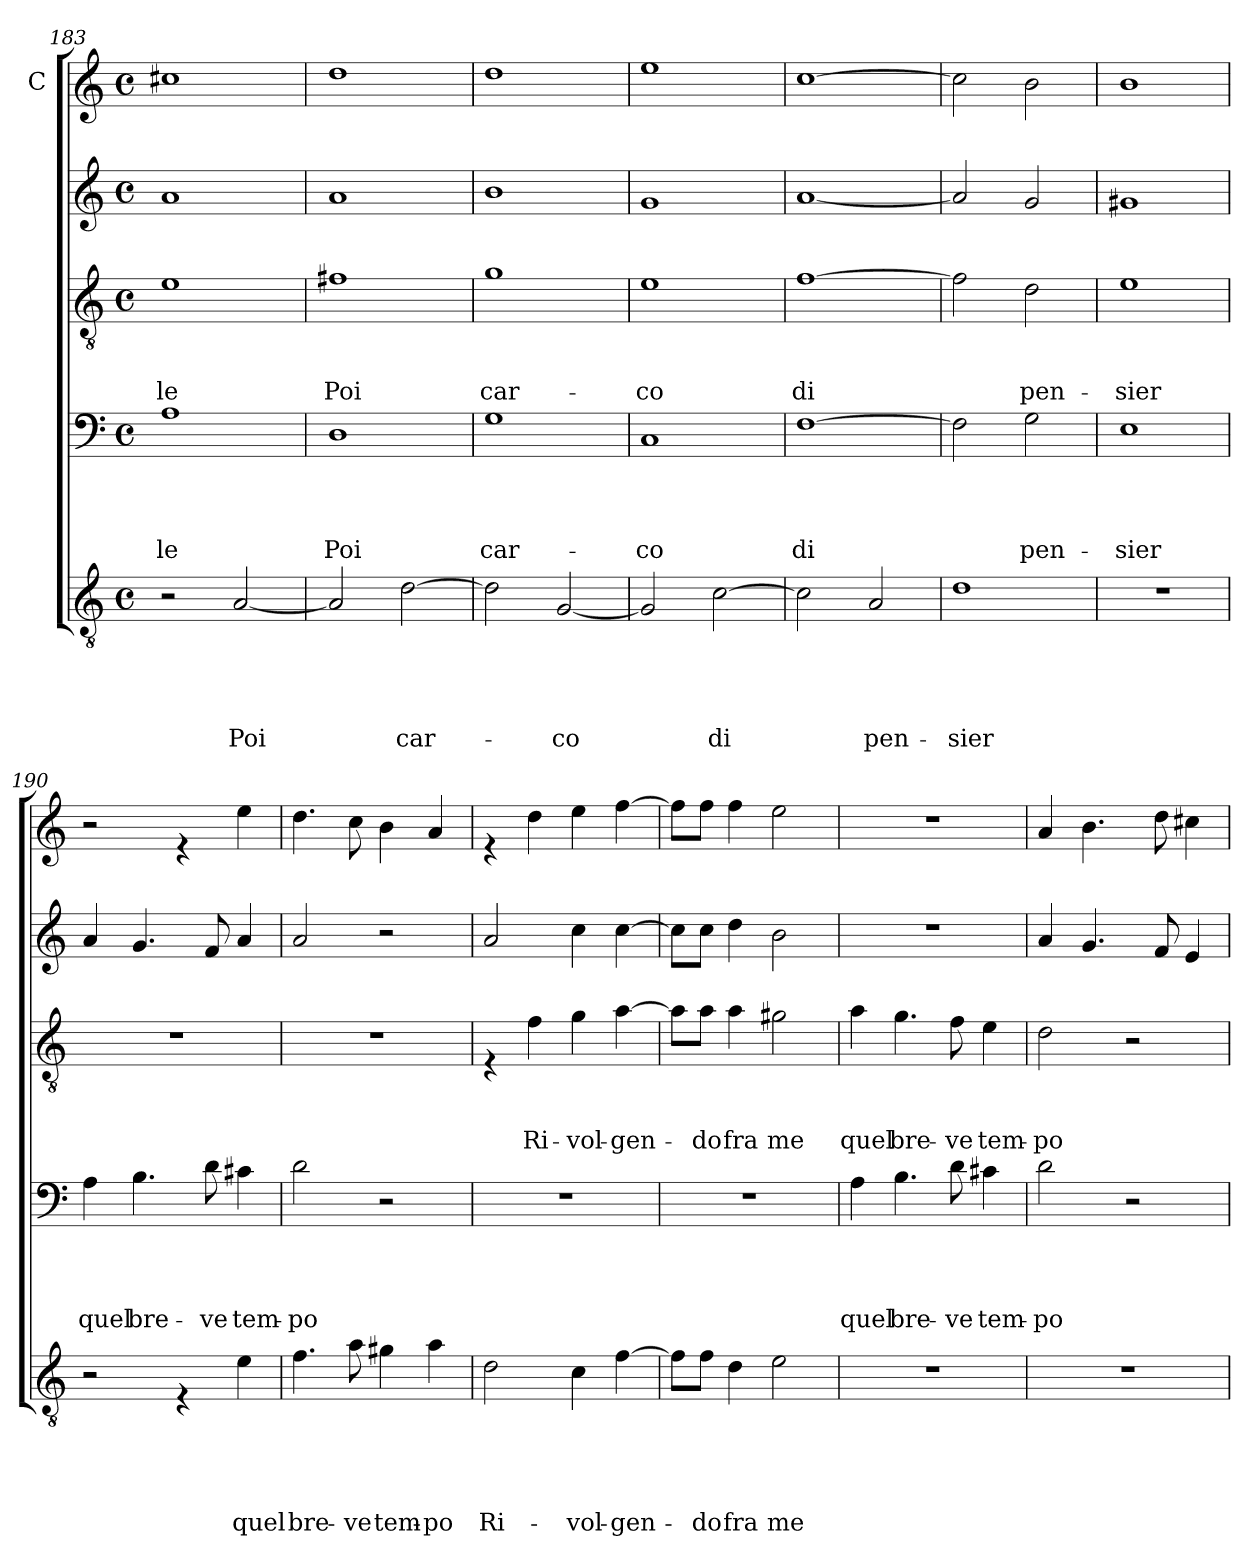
**kern	**text	**text	**text	**text	**text	**kern	**text	**text	**text	**text	**kern	**text	**text	**text	**kern	**kern
*part5	*part5	*part5	*part5	*part5	*part5	*part4	*part4	*part4	*part4	*part4	*part3	*part3	*part3	*part3	*part2	*part1
*staff5	*staff5	*staff5	*staff5	*staff5	*staff5	*staff4	*staff4	*staff4	*staff4	*staff4	*staff3	*staff3	*staff3	*staff3	*staff2	*staff1
*	*	*	*	*	*	*	*	*	*	*	*	*	*	*	*	*I"C
!!LO:LB:g=z
*clefGv2	*	*	*	*	*	*clefF4	*	*	*	*	*clefGv2	*	*	*	*clefG2	*clefG2
*k[]	*	*	*	*	*	*k[]	*	*	*	*	*k[]	*	*	*	*k[]	*k[]
*C:	*	*	*	*	*	*C:	*	*	*	*	*C:	*	*	*	*C:	*C:
*M4/4	*	*	*	*	*	*M4/4	*	*	*	*	*M4/4	*	*	*	*M4/4	*M4/4
*met(c)	*	*	*	*	*	*met(c)	*	*	*	*	*met(c)	*	*	*	*met(c)	*met(c)
=183	=183	=183	=183	=183	=183	=183	=183	=183	=183	=183	=183	=183	=183	=183	=183	=183
!	!	!	!	!	!	!	!	!	!	!LO:LY:b	!	!	!	!LO:LY:b	!	!
2r	.	.	.	.	.	1A	.	.	.	-le	1e	.	.	-le	1a	1cc#X
!	!	!	!	!	!LO:LY:b	!	!	!	!	!	!	!	!	!	!	!
[<2A/	.	.	.	.	Poi	.	.	.	.	.	.	.	.	.	.	.
=184	=184	=184	=184	=184	=184	=184	=184	=184	=184	=184	=184	=184	=184	=184	=184	=184
!	!	!	!	!	!	!	!	!	!	!LO:LY:b	!	!	!	!LO:LY:b	!	!
2A/]	.	.	.	.	.	1D	.	.	.	Poi	1f#X	.	.	Poi	1a	1dd
!	!	!	!	!	!LO:LY:b	!	!	!	!	!	!	!	!	!	!	!
[>2d\	.	.	.	.	car-	.	.	.	.	.	.	.	.	.	.	.
=185	=185	=185	=185	=185	=185	=185	=185	=185	=185	=185	=185	=185	=185	=185	=185	=185
!	!	!	!	!	!	!	!	!	!	!LO:LY:b	!	!	!	!LO:LY:b	!	!
2d\]	.	.	.	.	.	1G	.	.	.	car-	1g	.	.	car-	1b	1dd
!	!	!	!	!	!LO:LY:b	!	!	!	!	!	!	!	!	!	!	!
[<2G/	.	.	.	.	-co	.	.	.	.	.	.	.	.	.	.	.
=186	=186	=186	=186	=186	=186	=186	=186	=186	=186	=186	=186	=186	=186	=186	=186	=186
!	!	!	!	!	!	!	!	!	!	!LO:LY:b	!	!	!	!LO:LY:b	!	!
2G/]	.	.	.	.	.	1C	.	.	.	-co	1e	.	.	-co	1g	1ee
!	!	!	!	!	!LO:LY:b	!	!	!	!	!	!	!	!	!	!	!
[>2c\	.	.	.	.	di	.	.	.	.	.	.	.	.	.	.	.
=187	=187	=187	=187	=187	=187	=187	=187	=187	=187	=187	=187	=187	=187	=187	=187	=187
!	!	!	!	!	!	!	!	!	!	!LO:LY:b	!	!	!	!LO:LY:b	!	!
2c\]	.	.	.	.	.	[>1F	.	.	.	di	[>1f	.	.	di	[<1a	[>1cc
!	!	!	!	!	!LO:LY:b	!	!	!	!	!	!	!	!	!	!	!
2A/	.	.	.	.	pen-	.	.	.	.	.	.	.	.	.	.	.
=188	=188	=188	=188	=188	=188	=188	=188	=188	=188	=188	=188	=188	=188	=188	=188	=188
!	!	!	!	!	!LO:LY:b	!	!	!	!	!	!	!	!	!	!	!
1d	.	.	.	.	-sier	2F\]	.	.	.	.	2f\]	.	.	.	2a/]	2cc\]
!	!	!	!	!	!	!	!	!	!	!LO:LY:b	!	!	!	!LO:LY:b	!	!
.	.	.	.	.	.	2G\	.	.	.	pen-	2d\	.	.	pen-	2g/	2b\
=189	=189	=189	=189	=189	=189	=189	=189	=189	=189	=189	=189	=189	=189	=189	=189	=189
!	!	!	!	!	!	!	!	!	!	!LO:LY:b	!	!	!	!LO:LY:b	!	!
1r	.	.	.	.	.	1E	.	.	.	-sier	1e	.	.	-sier	1g#X	1b
!!LO:LB:g=z
=190	=190	=190	=190	=190	=190	=190	=190	=190	=190	=190	=190	=190	=190	=190	=190	=190
!	!	!	!	!	!	!	!	!	!	!LO:LY:b	!	!	!	!	!	!
2r	.	.	.	.	.	4A\	.	.	.	quel	1r	.	.	.	4a/	2r
!	!	!	!	!	!	!	!	!	!	!LO:LY:b	!	!	!	!	!	!
.	.	.	.	.	.	4.B\	.	.	.	bre-	.	.	.	.	4.g/	.
4rE	.	.	.	.	.	.	.	.	.	.	.	.	.	.	.	4re
!	!	!	!	!	!	!	!	!	!	!LO:LY:b	!	!	!	!	!	!
.	.	.	.	.	.	8d\	.	.	.	-ve	.	.	.	.	8f/	.
!	!	!	!	!	!LO:LY:b	!	!	!	!	!LO:LY:b	!	!	!	!	!	!
4e\	.	.	.	.	quel	4c#X\	.	.	.	tem-	.	.	.	.	4a/	4ee\
=191	=191	=191	=191	=191	=191	=191	=191	=191	=191	=191	=191	=191	=191	=191	=191	=191
!	!	!	!	!	!LO:LY:b	!	!	!	!	!LO:LY:b	!	!	!	!	!	!
4.f\	.	.	.	.	bre-	2d\	.	.	.	-po	1r	.	.	.	2a/	4.dd\
!	!	!	!	!	!LO:LY:b	!	!	!	!	!	!	!	!	!	!	!
8a\	.	.	.	.	-ve	.	.	.	.	.	.	.	.	.	.	8cc\
!	!	!	!	!	!LO:LY:b	!	!	!	!	!	!	!	!	!	!	!
4g#X\	.	.	.	.	tem-	2r	.	.	.	.	.	.	.	.	2r	4b\
!	!	!	!	!	!LO:LY:b	!	!	!	!	!	!	!	!	!	!	!
4a\	.	.	.	.	-po	.	.	.	.	.	.	.	.	.	.	4a/
=192	=192	=192	=192	=192	=192	=192	=192	=192	=192	=192	=192	=192	=192	=192	=192	=192
!	!	!	!	!	!LO:LY:b	!	!	!	!	!	!	!	!	!	!	!
2d\	.	.	.	.	Ri-	1r	.	.	.	.	4rE	.	.	.	2a/	4re
!	!	!	!	!	!	!	!	!	!	!	!	!	!	!LO:LY:b	!	!
.	.	.	.	.	.	.	.	.	.	.	4f\	.	.	Ri-	.	4dd\
!	!	!	!	!	!LO:LY:b	!	!	!	!	!	!	!	!	!LO:LY:b	!	!
4c\	.	.	.	.	-vol-	.	.	.	.	.	4g\	.	.	-vol-	4cc\	4ee\
!	!	!	!	!	!LO:LY:b	!	!	!	!	!	!	!	!	!LO:LY:b	!	!
[>4f\	.	.	.	.	-gen-	.	.	.	.	.	[>4a\	.	.	-gen-	[>4cc\	[>4ff\
=193	=193	=193	=193	=193	=193	=193	=193	=193	=193	=193	=193	=193	=193	=193	=193	=193
8f\L]	.	.	.	.	.	1r	.	.	.	.	8a\L]	.	.	.	8cc\L]	8ff\L]
!	!	!	!	!	!LO:LY:b	!	!	!	!	!	!	!	!	!LO:LY:b	!	!
8f\J	.	.	.	.	-do	.	.	.	.	.	8a\J	.	.	-do	8cc\J	8ff\J
!	!	!	!	!	!LO:LY:b	!	!	!	!	!	!	!	!	!LO:LY:b	!	!
4d\	.	.	.	.	fra	.	.	.	.	.	4a\	.	.	fra	4dd\	4ff\
!	!	!	!	!	!LO:LY:b	!	!	!	!	!	!	!	!	!LO:LY:b	!	!
2e\	.	.	.	.	me	.	.	.	.	.	2g#X\	.	.	me	2b\	2ee\
=194	=194	=194	=194	=194	=194	=194	=194	=194	=194	=194	=194	=194	=194	=194	=194	=194
!	!	!	!	!	!	!	!	!	!	!LO:LY:b	!	!	!	!LO:LY:b	!	!
1r	.	.	.	.	.	4A\	.	.	.	quel	4a\	.	.	quel	1r	1r
!	!	!	!	!	!	!	!	!	!	!LO:LY:b	!	!	!	!LO:LY:b	!	!
.	.	.	.	.	.	4.B\	.	.	.	bre-	4.g\	.	.	bre-	.	.
!	!	!	!	!	!	!	!	!	!	!LO:LY:b	!	!	!	!LO:LY:b	!	!
.	.	.	.	.	.	8d\	.	.	.	-ve	8f\	.	.	-ve	.	.
!	!	!	!	!	!	!	!	!	!	!LO:LY:b	!	!	!	!LO:LY:b	!	!
.	.	.	.	.	.	4c#X\	.	.	.	tem-	4e\	.	.	tem-	.	.
!!LO:PB:g=z
=195	=195	=195	=195	=195	=195	=195	=195	=195	=195	=195	=195	=195	=195	=195	=195	=195
!	!	!	!	!	!	!	!	!	!	!LO:LY:b	!	!	!	!LO:LY:b	!	!
1r	.	.	.	.	.	2d\	.	.	.	-po	2d\	.	.	-po	4a/	4a/
.	.	.	.	.	.	.	.	.	.	.	.	.	.	.	4.g/	4.b\
.	.	.	.	.	.	2r	.	.	.	.	2r	.	.	.	.	.
.	.	.	.	.	.	.	.	.	.	.	.	.	.	.	8f/	8dd\
.	.	.	.	.	.	.	.	.	.	.	.	.	.	.	4e/	4cc#X\
=	=	=	=	=	=	=	=	=	=	=	=	=	=	=	=	=
*-	*-	*-	*-	*-	*-	*-	*-	*-	*-	*-	*-	*-	*-	*-	*-	*-
